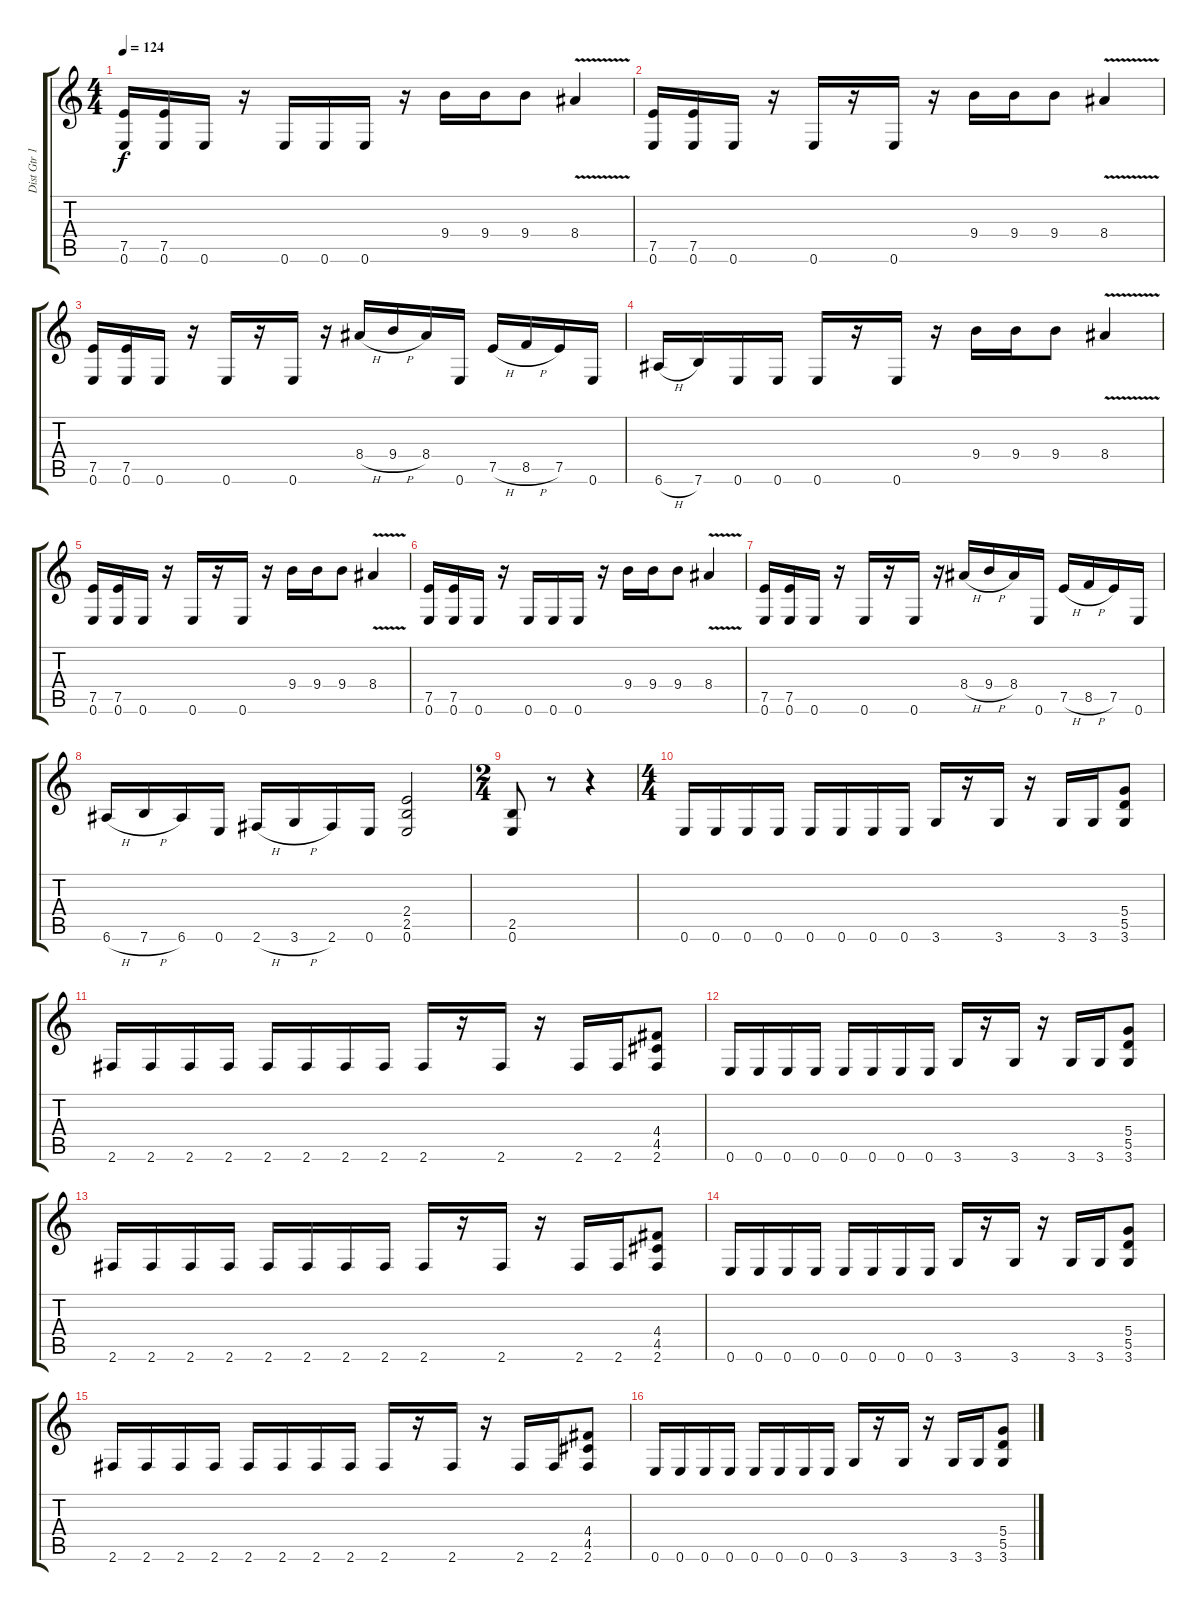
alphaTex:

\track ("Dist Gtr 1" "Dist Gtr 1") {instrument distortionguitar}
\staff {score tabs}
\tuning (E4 B3 G3 D3 A2 E2) {hide}
\ts (4 4)
\tempo 124
\clef g2
\ks c
(7.5 0.6).16{dy f} (7.5 0.6).16 0.6.16 r.16 0.6.16 0.6.16 0.6.16 r.16 9.4.16 9.4.16 9.4.8 8.4{v}.4 |
(7.5 0.6).16 (7.5 0.6).16 0.6.16 r.16 0.6.16 r.16 0.6.16 r.16 9.4.16 9.4.16 9.4.8 8.4{v}.4 |
(7.5 0.6).16 (7.5 0.6).16 0.6.16 r.16 0.6.16 r.16 0.6.16 r.16 8.4{h}.16 9.4{h}.16 8.4.16 0.6.16 7.5{h}.16 8.5{h}.16 7.5.16 0.6.16 |
6.6{h}.16 7.6.16 0.6.16 0.6.16 0.6.16 r.16 0.6.16 r.16 9.4.16 9.4.16 9.4.8 8.4{v}.4 |
(7.5 0.6).16 (7.5 0.6).16 0.6.16 r.16 0.6.16 r.16 0.6.16 r.16 9.4.16 9.4.16 9.4.8 8.4{v}.4 |
(7.5 0.6).16 (7.5 0.6).16 0.6.16 r.16 0.6.16 0.6.16 0.6.16 r.16 9.4.16 9.4.16 9.4.8 8.4{v}.4 |
(7.5 0.6).16 (7.5 0.6).16 0.6.16 r.16 0.6.16 r.16 0.6.16 r.16 8.4{h}.16 9.4{h}.16 8.4.16 0.6.16 7.5{h}.16 8.5{h}.16 7.5.16 0.6.16 |
6.6{h}.16 7.6{h}.16 6.6.16 0.6.16 2.6{h}.16 3.6{h}.16 2.6.16 0.6.16 (2.4 2.5 0.6).2 |
\ts (2 4)
(2.5 0.6).8 r.8 r.4 |
\ts (4 4)
0.6.16 0.6.16 0.6.16 0.6.16 0.6.16 0.6.16 0.6.16 0.6.16 3.6.16 r.16 3.6.16 r.16 3.6.16 3.6.16 (5.4 5.5 3.6).8 |
2.6.16 2.6.16 2.6.16 2.6.16 2.6.16 2.6.16 2.6.16 2.6.16 2.6.16 r.16 2.6.16 r.16 2.6.16 2.6.16 (4.4 4.5 2.6).8 |
0.6.16 0.6.16 0.6.16 0.6.16 0.6.16 0.6.16 0.6.16 0.6.16 3.6.16 r.16 3.6.16 r.16 3.6.16 3.6.16 (5.4 5.5 3.6).8 |
2.6.16 2.6.16 2.6.16 2.6.16 2.6.16 2.6.16 2.6.16 2.6.16 2.6.16 r.16 2.6.16 r.16 2.6.16 2.6.16 (4.4 4.5 2.6).8 |
0.6.16 0.6.16 0.6.16 0.6.16 0.6.16 0.6.16 0.6.16 0.6.16 3.6.16 r.16 3.6.16 r.16 3.6.16 3.6.16 (5.4 5.5 3.6).8 |
2.6.16 2.6.16 2.6.16 2.6.16 2.6.16 2.6.16 2.6.16 2.6.16 2.6.16 r.16 2.6.16 r.16 2.6.16 2.6.16 (4.4 4.5 2.6).8 |
0.6.16 0.6.16 0.6.16 0.6.16 0.6.16 0.6.16 0.6.16 0.6.16 3.6.16 r.16 3.6.16 r.16 3.6.16 3.6.16 (5.4 5.5 3.6).8
